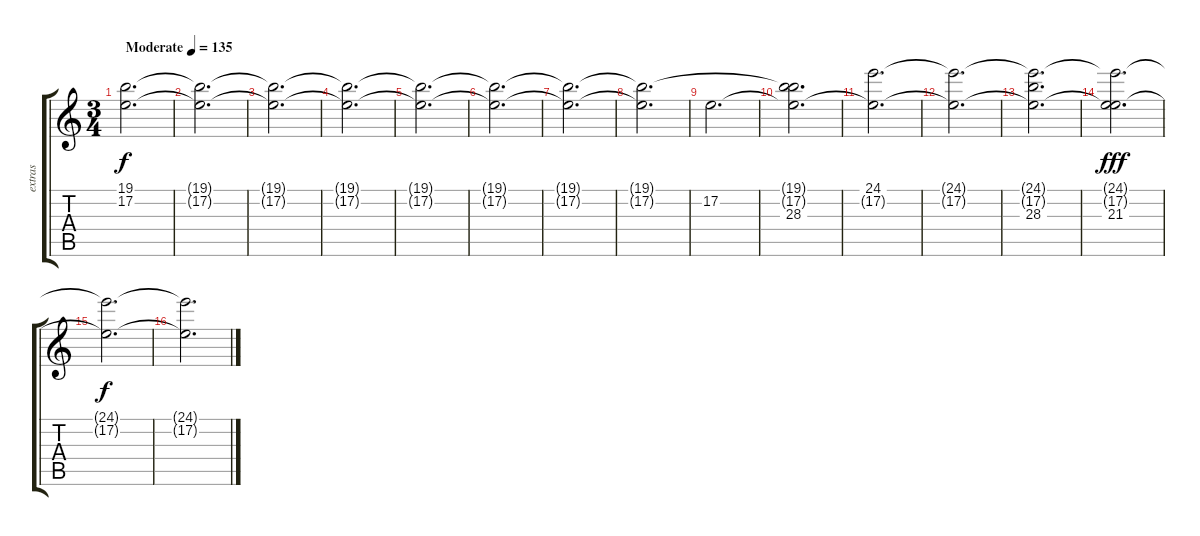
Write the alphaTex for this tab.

\track ("extras" "extras") {instrument pad2warm}
\staff {score tabs}
\tuning (E4 B3 G3 D3 A2 E2) {hide}
\ts (3 4)
\tempo (135 "Moderate")
\clef g2
\ks c
(19.1 17.2).2{d dy f instrument pad2warm} |
(19.1{t} 17.2{t}).2{d} |
(19.1{t} 17.2{t}).2{d} |
(19.1{t} 17.2{t}).2{d} |
(19.1{t} 17.2{t}).2{d} |
(19.1{t} 17.2{t}).2{d} |
(19.1{t} 17.2{t}).2{d} |
(19.1{t} 17.2{t}).2{d} |
17.2.2{d} |
(19.1{t} 17.2{t} 28.3).2{d} |
(24.1 17.2{t}).2{d} |
(24.1{t} 17.2{t}).2{d} |
(24.1{t} 17.2{t} 28.3).2{d} |
(24.1{t} 17.2{t} 21.3).2{d dy fff} |
(24.1{t} 17.2{t}).2{d dy f} |
(24.1{t} 17.2{t}).2{d}
